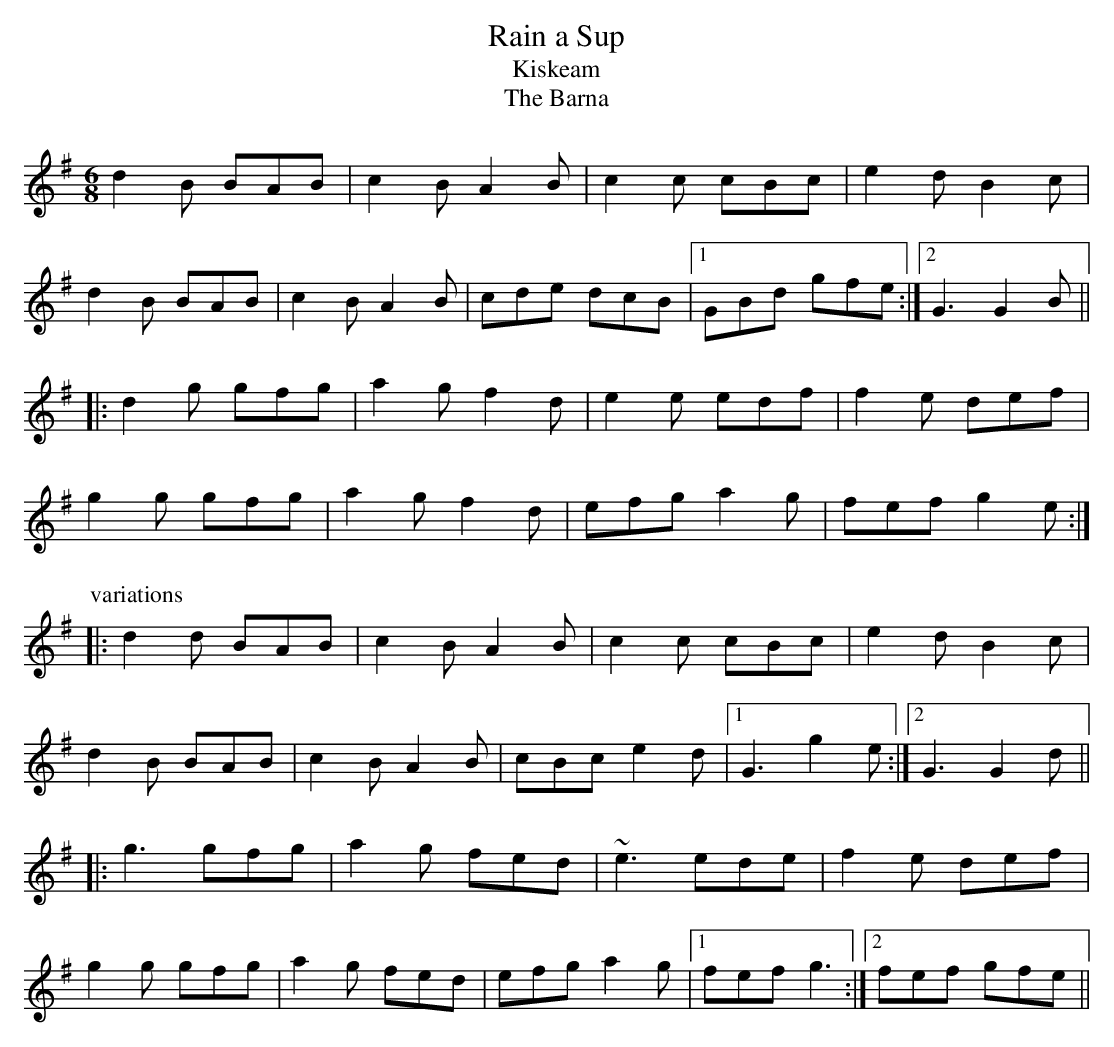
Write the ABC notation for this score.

X:1
T:Rain a Sup
T:Kiskeam
T:Barna, The
M:6/8
K:G
d2B BAB | c2B A2B | c2c cBc | e2d B2c |
d2B BAB | c2B A2B | cde dcB |1 GBd gfe :|2 G3 G2B ||
|: d2g gfg | a2g f2d | e2e edf | f2e def |
g2g gfg | a2g f2d | efg a2g | fef g2e :|
P:variations
|: d2d BAB | c2B A2B | c2c cBc | e2d B2c |
d2B BAB | c2B A2B | cBc e2d |1 G3 g2e :|2 G3 G2d ||
|: g3 gfg | a2g fed | ~e3 ede | f2e def |
g2g gfg | a2g fed | efg a2g |1 fef g3 :|2 fef gfe ||
